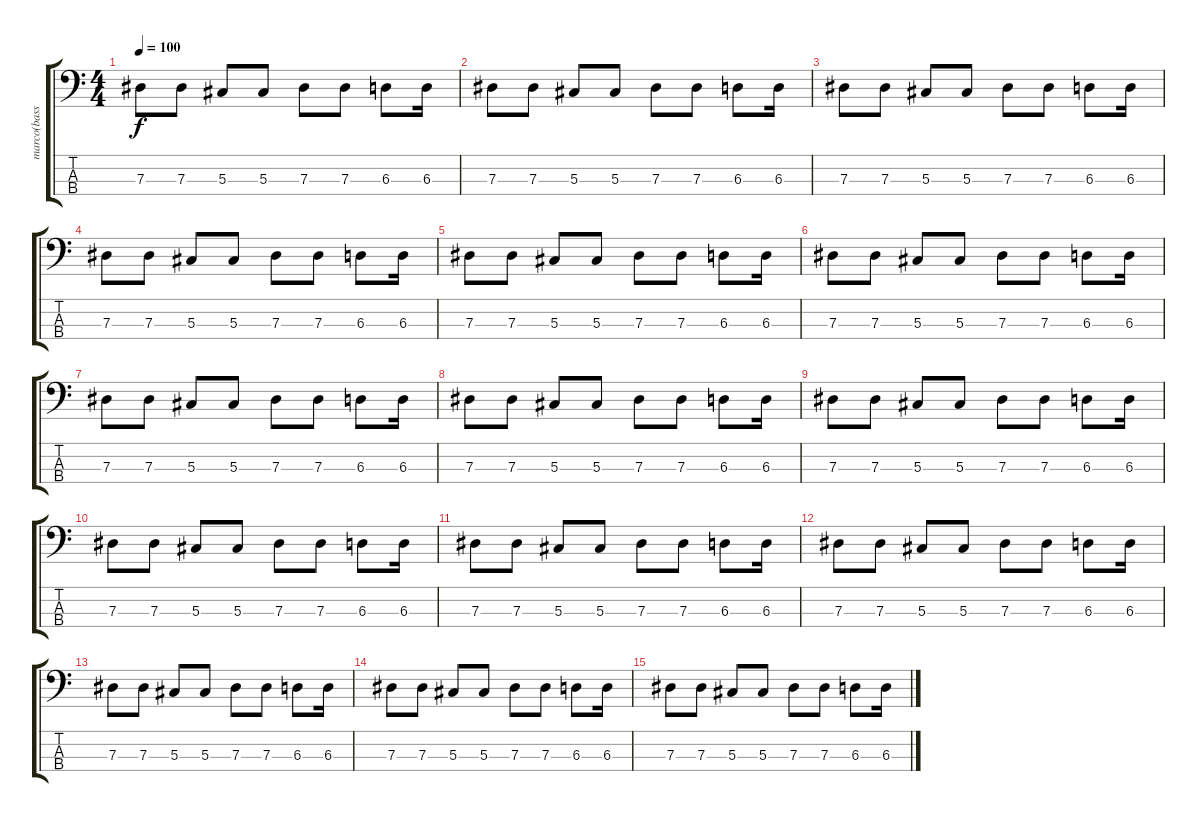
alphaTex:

\track ("marco(bass)" "marco(bass") {instrument electricbasspick}
\staff {score tabs}
\tuning (Gb2 Db2 Ab1 Eb1) {hide}
\ts (4 4)
\tempo 100
\clef f4
\ks c
7.3.8{dy f} 7.3.8 5.3.8 5.3.8 7.3.8 7.3.8 6.3.8 6.3.16 |
7.3.8 7.3.8 5.3.8 5.3.8 7.3.8 7.3.8 6.3.8 6.3.16 |
7.3.8 7.3.8 5.3.8 5.3.8 7.3.8 7.3.8 6.3.8 6.3.16 |
7.3.8 7.3.8 5.3.8 5.3.8 7.3.8 7.3.8 6.3.8 6.3.16 |
7.3.8 7.3.8 5.3.8 5.3.8 7.3.8 7.3.8 6.3.8 6.3.16 |
7.3.8 7.3.8 5.3.8 5.3.8 7.3.8 7.3.8 6.3.8 6.3.16 |
7.3.8 7.3.8 5.3.8 5.3.8 7.3.8 7.3.8 6.3.8 6.3.16 |
7.3.8 7.3.8 5.3.8 5.3.8 7.3.8 7.3.8 6.3.8 6.3.16 |
7.3.8 7.3.8 5.3.8 5.3.8 7.3.8 7.3.8 6.3.8 6.3.16 |
7.3.8 7.3.8 5.3.8 5.3.8 7.3.8 7.3.8 6.3.8 6.3.16 |
7.3.8 7.3.8 5.3.8 5.3.8 7.3.8 7.3.8 6.3.8 6.3.16 |
7.3.8 7.3.8 5.3.8 5.3.8 7.3.8 7.3.8 6.3.8 6.3.16 |
7.3.8 7.3.8 5.3.8 5.3.8 7.3.8 7.3.8 6.3.8 6.3.16 |
7.3.8 7.3.8 5.3.8 5.3.8 7.3.8 7.3.8 6.3.8 6.3.16 |
7.3.8 7.3.8 5.3.8 5.3.8 7.3.8 7.3.8 6.3.8 6.3.16
